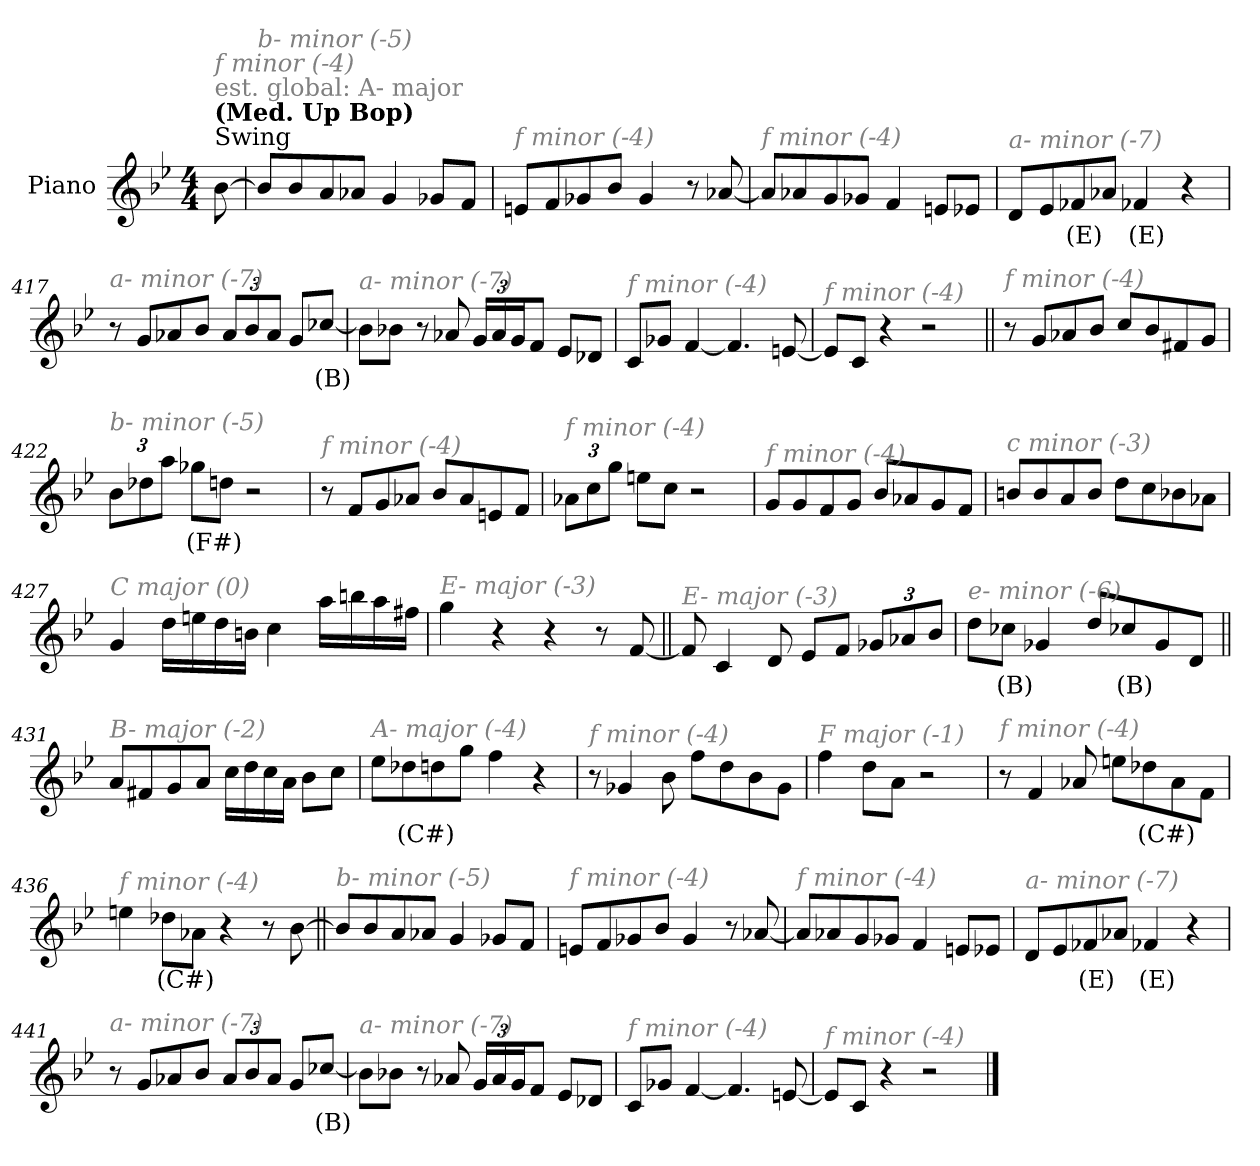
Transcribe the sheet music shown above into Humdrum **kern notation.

**kern	**text
*part1	*part1
*staff1	*staff1
*I"Piano	*
*I'Pno.	*
*clefG2	*
*k[b-e-]	*
*M4/4	*
=1	=1
!LO:TX:a:t=Swing	!
!LO:TX:a:B:t=(Med. Up Bop)	!
!LO:TX:a:color=#808080:t=est. global&colon; A- major	!
!LO:TX:i:color=#808080:t=f minor (-4)	!
[8b-\	.
=413	=413
!LO:TX:i:color=#808080:t=b- minor (-5)	!
8b-/L]	.
8b-/	.
8a/	.
8a-X/J	.
4g/	.
8g-X/L	.
8f/J	.
=414	=414
!LO:TX:i:color=#808080:t=f minor (-4)	!
8en/L	.
8f/	.
8g-X/	.
8b-/J	.
4g-/	.
8r	.
[8a-X/	.
=415	=415
!LO:TX:i:color=#808080:t=f minor (-4)	!
8a-/L]	.
8a-X/	.
8g/	.
8g-X/J	.
4f/	.
8en/L	.
8e-X/J	.
!!LO:LB:g=z
=416	=416
!LO:TX:i:color=#808080:t=a- minor (-7)	!
8d/L	.
8e-/	.
8f-Xi/	(E)
8a-X/J	.
4f-Xi/	(E)
4r	.
=417	=417
!LO:TX:i:color=#808080:t=a- minor (-7)	!
8r	.
8g/L	.
8a-X/	.
8b-/J	.
*Xbrackettup	*
12a-/L	.
12b-/	.
12a-/J	.
8g/L	.
[8cc-Xi/J	(B)
=418	=418
!LO:TX:i:color=#808080:t=a- minor (-7)	!
8b\L]	.
8b-X\J	.
8r	.
8a-X/	.
24g/LL	.
24a-/	.
24g/J	.
8f/J	.
8e-/L	.
8d-X/J	.
=419	=419
!LO:TX:i:color=#808080:t=f minor (-4)	!
8c/L	.
8g-X/J	.
[4f/	.
4.f/]	.
[8en/	.
!!LO:LB:g=z
=420	=420
!LO:TX:i:color=#808080:t=f minor (-4)	!
8en/L]	.
8c/J	.
4r	.
2r	.
=421||	=421||
!LO:TX:i:color=#808080:t=f minor (-4)	!
8r	.
8g/L	.
8a-X/	.
8b-/J	.
8cc/L	.
8b-/	.
8f#X/	.
8g/J	.
=422	=422
!LO:TX:i:color=#808080:t=b- minor (-5)	!
12b-\L	.
12dd-X\	.
12aa\J	.
8gg-Xi\L	(F#)
8ddn\J	.
2r	.
=423	=423
!LO:TX:i:color=#808080:t=f minor (-4)	!
8r	.
8f/L	.
8g/	.
8a-X/J	.
8b-/L	.
8a-/	.
8en/	.
8f/J	.
!!LO:LB:g=z
=424	=424
!LO:TX:i:color=#808080:t=f minor (-4)	!
12a-X\L	.
12cc\	.
12gg\J	.
8een\L	.
8cc\J	.
2r	.
=425	=425
!LO:TX:i:color=#808080:t=f minor (-4)	!
8g/L	.
8g/	.
8f/	.
8g/J	.
8b-/L	.
8a-X/	.
8g/	.
8f/J	.
=426	=426
!LO:TX:i:color=#808080:t=c minor (-3)	!
8bn/L	.
8b/	.
8a/	.
8b/J	.
8dd\L	.
8cc\	.
8b-X\	.
8a-X\J	.
=427	=427
!LO:TX:i:color=#808080:t=C major (0)	!
4g/	.
16dd\LL	.
16een\	.
16dd\	.
16bn\JJ	.
4cc\	.
16aa\LL	.
16bbn\	.
16aa\	.
16ff#X\JJ	.
!!LO:LB:g=z
=428	=428
!LO:TX:i:color=#808080:t=E- major (-3)	!
4gg\	.
4r	.
4r	.
8r	.
[8f/	.
=429||	=429||
!LO:TX:i:color=#808080:t=E- major (-3)	!
8f/]	.
4c/	.
8d/	.
8e-/L	.
8f/J	.
12g-X/L	.
12a-X/	.
12b-/J	.
=430	=430
!LO:TX:i:color=#808080:t=e- minor (-6)	!
8dd\L	.
8cc-Xi\J	(B)
4g-X/	.
8dd/L	.
8cc-Xi/	(B)
8g-/	.
8d/J	.
=431||	=431||
!LO:TX:i:color=#808080:t=B- major (-2)	!
8a/L	.
8f#X/	.
8g/	.
8a/J	.
16cc\LL	.
16dd\	.
16cc\	.
16a\JJ	.
8b-\L	.
8cc\J	.
!!LO:LB:g=z
=432	=432
!LO:TX:i:color=#808080:t=A- major (-4)	!
8ee-\L	.
8dd-Xi\	(C#)
8dd\	.
8gg\J	.
4ff\	.
4r	.
=433	=433
!LO:TX:i:color=#808080:t=f minor (-4)	!
8r	.
4g-X/	.
8b-\	.
8ff\L	.
8dd\	.
8b-\	.
8g-\J	.
=434	=434
!LO:TX:i:color=#808080:t=F major (-1)	!
4ff\	.
8dd\L	.
8a\J	.
2r	.
=435	=435
!LO:TX:i:color=#808080:t=f minor (-4)	!
8r	.
4f/	.
8a-X/	.
8een\L	.
8dd-Xi\	(C#)
8a-\	.
8f\J	.
!!LO:LB:g=z
=436	=436
!LO:TX:i:color=#808080:t=f minor (-4)	!
4een\	.
8dd-Xi\L	(C#)
8a-X\J	.
4r	.
8r	.
[8b-\	.
=437||	=437||
!LO:TX:i:color=#808080:t=b- minor (-5)	!
8b-/L]	.
8b-/	.
8a/	.
8a-X/J	.
4g/	.
8g-X/L	.
8f/J	.
=438	=438
!LO:TX:i:color=#808080:t=f minor (-4)	!
8en/L	.
8f/	.
8g-X/	.
8b-/J	.
4g-/	.
8r	.
[8a-X/	.
=439	=439
!LO:TX:i:color=#808080:t=f minor (-4)	!
8a-/L]	.
8a-X/	.
8g/	.
8g-X/J	.
4f/	.
8en/L	.
8e-X/J	.
!!LO:LB:g=z
=440	=440
!LO:TX:i:color=#808080:t=a- minor (-7)	!
8d/L	.
8e-/	.
8f-Xi/	(E)
8a-X/J	.
4f-Xi/	(E)
4r	.
=441	=441
!LO:TX:i:color=#808080:t=a- minor (-7)	!
8r	.
8g/L	.
8a-X/	.
8b-/J	.
12a-/L	.
12b-/	.
12a-/J	.
8g/L	.
[8cc-Xi/J	(B)
=442	=442
!LO:TX:i:color=#808080:t=a- minor (-7)	!
8b\L]	.
8b-X\J	.
8r	.
8a-X/	.
24g/LL	.
24a-/	.
24g/J	.
8f/J	.
8e-/L	.
8d-X/J	.
=443	=443
!LO:TX:i:color=#808080:t=f minor (-4)	!
8c/L	.
8g-X/J	.
[4f/	.
4.f/]	.
[8en/	.
!!LO:LB:g=z
=444	=444
!LO:TX:i:color=#808080:t=f minor (-4)	!
8e/L]	.
8c/J	.
4r	.
2r	.
==	==
*-	*-
